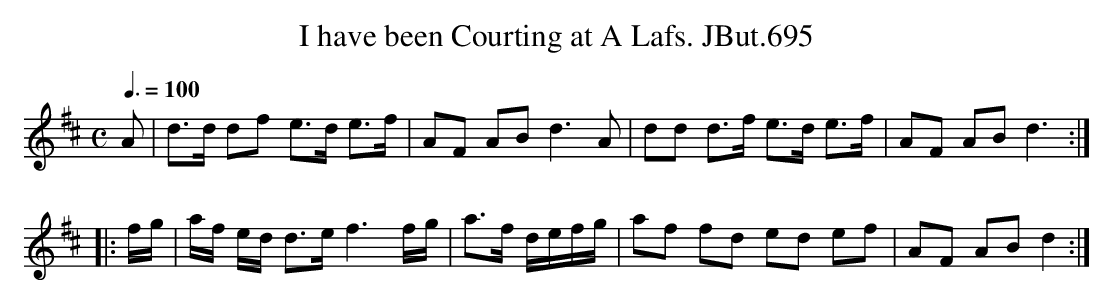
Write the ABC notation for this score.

X:1
T:I have been Courting at A Lafs. JBut.695
M:C
L:1/8
Q:3/8=100
K:D
A|d>d df e>d e>f|AF AB d3A|dd d>f e>d e>f|AF AB d3:|
|:f/g/|a/f/ e/d/ d>e f3 f/g/|a>f d/e/f/g/| af fd ed ef|AF AB d2:|
